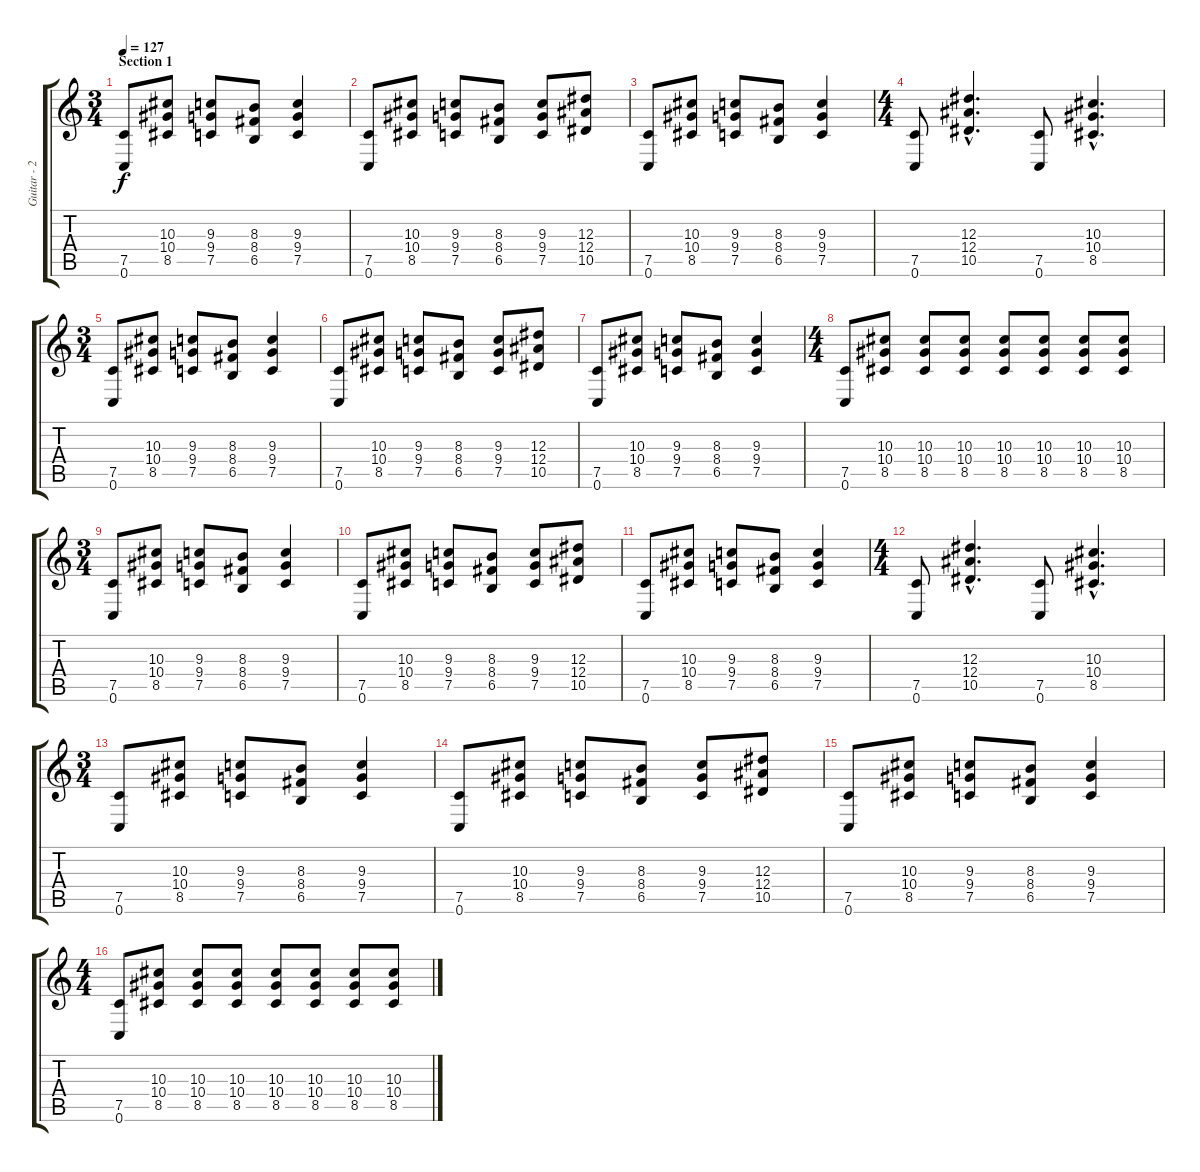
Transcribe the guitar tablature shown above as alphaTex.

\track ("Guitar - 2 steps down (C)" "Guitar - 2") {instrument distortionguitar}
\staff {score tabs}
\tuning (C4 G3 Eb3 Bb2 F2 C2) {hide}
\ts (3 4)
\section ("" "Section 1")
\tempo 127
\clef g2
\ks c
(7.5 0.6).8{dy f instrument distortionguitar} (10.3 10.4 8.5).8 (9.3 9.4 7.5).8 (8.3 8.4 6.5).8 (9.3 9.4 7.5).4 |
(7.5 0.6).8 (10.3 10.4 8.5).8 (9.3 9.4 7.5).8 (8.3 8.4 6.5).8 (9.3 9.4 7.5).8 (12.3 12.4 10.5).8 |
(7.5 0.6).8 (10.3 10.4 8.5).8 (9.3 9.4 7.5).8 (8.3 8.4 6.5).8 (9.3 9.4 7.5).4 |
\ts (4 4)
(7.5 0.6).8 (12.3{hac} 12.4{hac} 10.5{hac}).4{d} (7.5 0.6).8 (10.3{hac} 10.4{hac} 8.5{hac}).4{d} |
\ts (3 4)
(7.5 0.6).8 (10.3 10.4 8.5).8 (9.3 9.4 7.5).8 (8.3 8.4 6.5).8 (9.3 9.4 7.5).4 |
(7.5 0.6).8 (10.3 10.4 8.5).8 (9.3 9.4 7.5).8 (8.3 8.4 6.5).8 (9.3 9.4 7.5).8 (12.3 12.4 10.5).8 |
(7.5 0.6).8 (10.3 10.4 8.5).8 (9.3 9.4 7.5).8 (8.3 8.4 6.5).8 (9.3 9.4 7.5).4 |
\ts (4 4)
(7.5 0.6).8 (10.3 10.4 8.5).8 (10.3 10.4 8.5).8 (10.3 10.4 8.5).8 (10.3 10.4 8.5).8 (10.3 10.4 8.5).8 (10.3 10.4 8.5).8 (10.3 10.4 8.5).8 |
\ts (3 4)
(7.5 0.6).8 (10.3 10.4 8.5).8 (9.3 9.4 7.5).8 (8.3 8.4 6.5).8 (9.3 9.4 7.5).4 |
(7.5 0.6).8 (10.3 10.4 8.5).8 (9.3 9.4 7.5).8 (8.3 8.4 6.5).8 (9.3 9.4 7.5).8 (12.3 12.4 10.5).8 |
(7.5 0.6).8 (10.3 10.4 8.5).8 (9.3 9.4 7.5).8 (8.3 8.4 6.5).8 (9.3 9.4 7.5).4 |
\ts (4 4)
(7.5 0.6).8 (12.3{hac} 12.4{hac} 10.5{hac}).4{d} (7.5 0.6).8 (10.3{hac} 10.4{hac} 8.5{hac}).4{d} |
\ts (3 4)
(7.5 0.6).8 (10.3 10.4 8.5).8 (9.3 9.4 7.5).8 (8.3 8.4 6.5).8 (9.3 9.4 7.5).4 |
(7.5 0.6).8 (10.3 10.4 8.5).8 (9.3 9.4 7.5).8 (8.3 8.4 6.5).8 (9.3 9.4 7.5).8 (12.3 12.4 10.5).8 |
(7.5 0.6).8 (10.3 10.4 8.5).8 (9.3 9.4 7.5).8 (8.3 8.4 6.5).8 (9.3 9.4 7.5).4 |
\ts (4 4)
(7.5 0.6).8 (10.3 10.4 8.5).8 (10.3 10.4 8.5).8 (10.3 10.4 8.5).8 (10.3 10.4 8.5).8 (10.3 10.4 8.5).8 (10.3 10.4 8.5).8 (10.3 10.4 8.5).8
